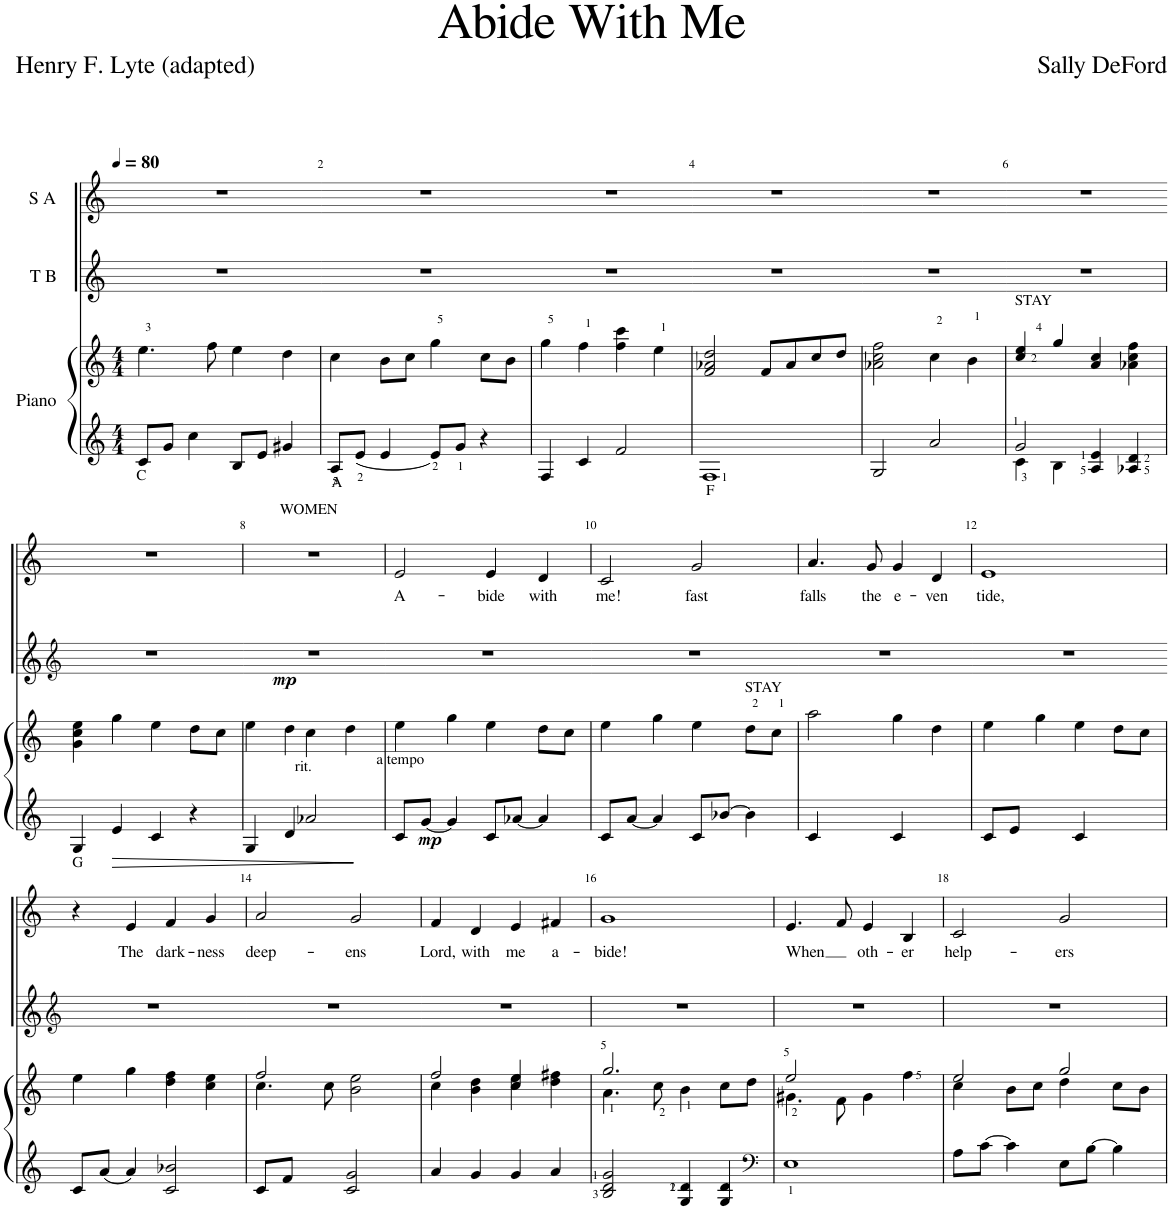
**kern	**kern	**dynam	**kern	**dynam	**kern	**text
*part3	*part3	*part3	*part2	*part2	*part1	*part1
*staff4	*staff3	*staff3/4	*staff2	*staff2	*staff1	*staff1
*I"Piano	*	*	*I"T B	*	*I"S A	*
*I'Pno	*	*	*	*	*	*
*clefG2	*clefG2	*	*clefG2	*	*clefG2	*
*k[]	*k[]	*	*k[]	*	*k[]	*
*M4/4	*M4/4	*	*M4/4	*	*M4/4	*
*MM80	*MM80	*	*MM80	*	*MM80	*
=1	=1	=1	=1	=1	=1	=1
!LO:TX:b:t=C	!	!	!	!	!	!
8c/L	4.ee\	.	1r	.	1r	.
8g/J	.	.	.	.	.	.
4cc\	.	.	.	.	.	.
.	8ff\	.	.	.	.	.
8B/L	4ee\	.	.	.	.	.
8e/J	.	.	.	.	.	.
4g#X/	4dd\	.	.	.	.	.
=2-	=2-	=2-	=2-	=2-	=2-	=2-
!LO:TX:b:t=A	!	!	!	!	!	!
8A/L	4cc\	.	1r	.	1r	.
[8e/J	.	.	.	.	.	.
4e/	8b\L	.	.	.	.	.
.	8cc\J	.	.	.	.	.
8e/L]	4gg\	.	.	.	.	.
8g/J	.	.	.	.	.	.
4r	8cc\L	.	.	.	.	.
.	8b\J	.	.	.	.	.
=3-	=3-	=3-	=3-	=3-	=3-	=3-
4F/	4gg\	.	1r	.	1r	.
4c/	4ff\	.	.	.	.	.
2f/	4ff\ 4ccc\	.	.	.	.	.
.	4ee\	.	.	.	.	.
=4-	=4-	=4-	=4-	=4-	=4-	=4-
!LO:TX:b:t=F	!	!	!	!	!	!
1F	2f/ 2a-X/ 2dd/	.	1r	.	1r	.
.	8f/L	.	.	.	.	.
.	8a-/	.	.	.	.	.
.	8cc/	.	.	.	.	.
.	8dd/J	.	.	.	.	.
=5-	=5-	=5-	=5-	=5-	=5-	=5-
2G/	2a-X\ 2cc\ 2ff\	.	1r	.	1r	.
2a/	4cc\	.	.	.	.	.
.	4b\	.	.	.	.	.
=6-	=6-	=6-	=6-	=6-	=6-	=6-
*^	*	*	*	*	*	*
!	!	!LO:TX:a:t=STAY	!	!	!	!	!
2g/	4c\	4cc/ 4ee/	.	1r	.	1r	.
.	4B\	4gg/	.	.	.	.	.
2ryy	4A/ 4e/	4a/ 4cc/	.	.	.	.	.
.	4A-X/ 4d/	4a-X\ 4cc\ 4ff\	.	.	.	.	.
*v	*v	*	*	*	*	*	*
!!LO:LB:g=z
=7-	=7-	=7-	=7-	=7-	=7-	=7-
*	*	*	*clefG2	*	*	*
*^	*	*	*	*	*	*
!LO:TX:b:t=G	!	!	!	!	!	!	!
*v	*v	*	*	*	*	*	*
4G/	4g\ 4cc\ 4ee\	.	1r	.	1r	.
4e/	4gg\	.	.	.	.	.
4c/	4ee\	.	.	.	.	.
4r	8dd\L	.	.	.	.	.
.	8cc\J	.	.	.	.	.
=8	=8	=8	=8	=8	=8	=8
!	!	!	!	!	!LO:TX:a:t=WOMEN	!
!	!LO:TX:b:t=a tempo	!	!	!	!	!
!	!	!	!	!LO:DY:b	!	!
4G/	4ee\	.	1r	mp	1r	.
4d/	4dd\	.	.	.	.	.
!	!LO:TX:b:t=rit.	!	!	!	!	!
2a-X/	4cc\	.	.	.	.	.
.	4dd\	.	.	.	.	.
=9	=9	=9	=9	=9	=9	=9
!	!	!	!	!	!	!LO:LY:b
8c/L	4ee\	.	1r	.	2e/	A-
!	!	!LO:DY:b=2	!	!	!	!
[8g/J	.	mp	.	.	.	.
4g/]	4gg\	.	.	.	.	.
!	!	!	!	!	!	!LO:LY:b
8c/L	4ee\	.	.	.	4e/	-bide
[8a-X/J	.	.	.	.	.	.
!	!	!	!	!	!	!LO:LY:b
4a-/]	8dd\L	.	.	.	4d/	with
.	8cc\J	.	.	.	.	.
=10	=10	=10	=10	=10	=10	=10
!	!	!	!	!	!	!LO:LY:b
8c/L	4ee\	.	1r	.	2c/	me!
[8a/J	.	.	.	.	.	.
4a/]	4gg\	.	.	.	.	.
!	!	!	!	!	!	!LO:LY:b
8c/L	4ee\	.	.	.	2g/	fast
[8b-X/J	.	.	.	.	.	.
!	!LO:TX:a:t=STAY	!	!	!	!	!
4b-\]	8dd\L	.	.	.	.	.
.	8cc\J	.	.	.	.	.
=11	=11	=11	=11	=11	=11	=11
!	!	!	!	!	!	!LO:LY:b
4c/	2aa\	.	1r	.	4.a/	falls
4ryy	.	.	.	.	.	.
!	!	!	!	!	!	!LO:LY:b
.	.	.	.	.	8g/	the
!	!	!	!	!	!	!LO:LY:b
4c/	4gg\	.	.	.	4g/	e-
!	!	!	!	!	!	!LO:LY:b
4ryy	4dd\	.	.	.	4d/	-ven
=12	=12	=12	=12	=12	=12	=12
!	!	!	!	!	!	!LO:LY:b
8c/L	4ee\	.	1r	.	1e	tide,
8e/J	.	.	.	.	.	.
4ryy	4gg\	.	.	.	.	.
4c/	4ee\	.	.	.	.	.
4ryy	8dd\L	.	.	.	.	.
.	8cc\J	.	.	.	.	.
!!LO:LB:g=z
=13	=13	=13	=13	=13	=13	=13
*	*	*	*clefG2	*	*	*
8c/L	4ee\	.	1r	.	4r	.
8a/J	.	.	.	.	.	.
!	!	!	!	!	!	!LO:LY:b
4a/	4gg\	.	.	.	4e/	The
!	!	!	!	!	!	!LO:LY:b
2c/ 2b-X/	4dd\ 4ff\	.	.	.	4f/	dark-
!	!	!	!	!	!	!LO:LY:b
.	4cc\ 4ee\	.	.	.	4g/	-ness
=14	=14	=14	=14	=14	=14	=14
*	*^	*	*	*	*	*
!	!	!	!	!	!	!	!LO:LY:b
8c/L	2ff/	4.cc\	.	1r	.	2a/	deep-
8f/J	.	.	.	.	.	.	.
2c/ 2g/	.	.	.	.	.	.	.
.	.	8cc\	.	.	.	.	.
!	!	!	!	!	!	!	!LO:LY:b
.	2ryy	2b\ 2ee\	.	.	.	2g/	-ens
4ryy	.	.	.	.	.	.	.
=15	=15	=15	=15	=15	=15	=15	=15
!	!	!	!	!	!	!	!LO:LY:b
4a/	2ff/	4cc\	.	1r	.	4f/	Lord,
!	!	!	!	!	!	!	!LO:LY:b
4g/	.	4b\ 4dd\	.	.	.	4d/	with
!	!	!	!	!	!	!	!LO:LY:b
4g/	4cc/ 4ee/	4cc\ 4ee\	.	.	.	4e/	me
!	!	!	!	!	!	!	!LO:LY:b
4a/	4dd\ 4ff#X\	4ryy	.	.	.	4f#X/	a-
=16	=16	=16	=16	=16	=16	=16	=16
!	!	!	!	!	!	!	!LO:LY:b
2B/ 2d/ 2g/	2.gg/	4.a\	.	1r	.	1g	-bide!
.	.	8cc\	.	.	.	.	.
4G/ 4d/	.	4b\	.	.	.	.	.
4G/ 4d/	8cc\L	4ryy	.	.	.	.	.
.	8dd\J	.	.	.	.	.	.
=17	=17	=17	=17	=17	=17	=17	=17
!	!	!	!	!	!	!	!LO:LY:b
1cc	2ee/	4.g#X\	.	1r	.	4.e/	When
.	.	8f\	.	.	.	8f/	.
!	!	!	!	!	!	!	!LO:LY:b
.	2ryy	4g#\	.	.	.	4e/	oth-
!	!	!	!	!	!	!	!LO:LY:b
.	.	4ff\	.	.	.	4B/	-er
=18	=18	=18	=18	=18	=18	=18	=18
!	!	!	!	!	!	!	!LO:LY:b
8ff\L	2ee/	4cc\	.	1r	.	2c/	help-
[8aa\J	.	.	.	.	.	.	.
4aa\]	.	8b\L	.	.	.	.	.
.	.	8cc\J	.	.	.	.	.
!	!	!	!	!	!	!	!LO:LY:b
8cc\L	2gg/	4dd\	.	.	.	2g/	-ers
[8gg\J	.	.	.	.	.	.	.
4gg\]	.	8cc\L	.	.	.	.	.
.	.	8b\J	.	.	.	.	.
*	*v	*v	*	*	*	*	*
=	=	=	=	=	=	=
*-	*-	*-	*-	*-	*-	*-
